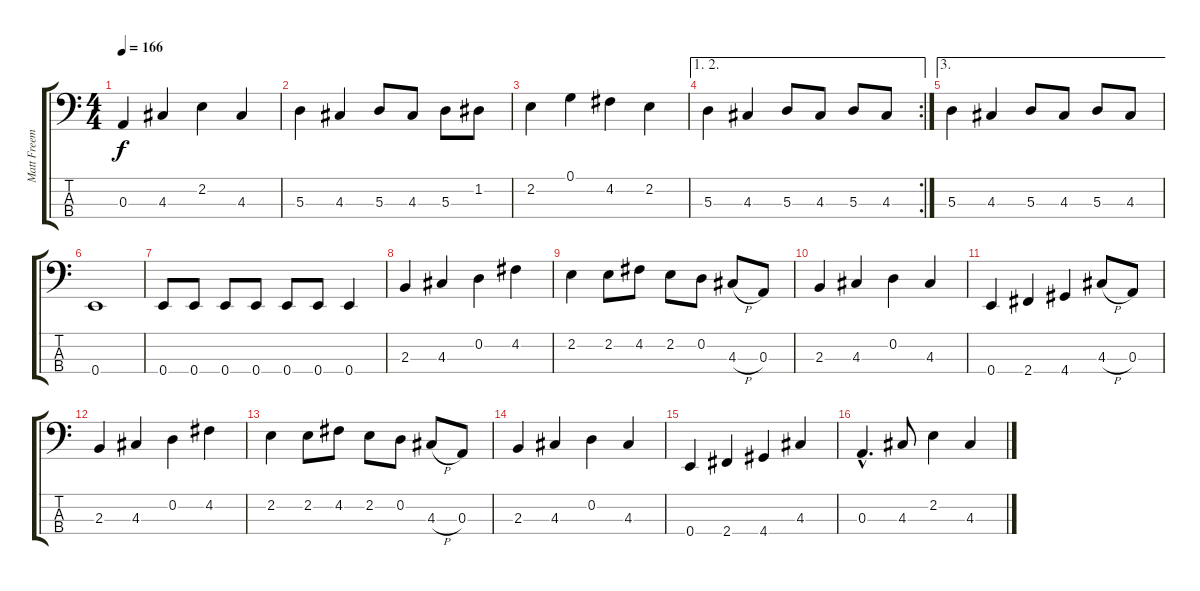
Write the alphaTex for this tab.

\track ("Matt Freeman" "Matt Freem") {instrument electricbasspick}
\staff {score tabs}
\tuning (G2 D2 A1 E1) {hide}
\ts (4 4)
\tempo 166
\clef f4
\ks c
0.3.4{dy f} 4.3.4 2.2.4 4.3.4 |
5.3.4 4.3.4 5.3.8 4.3.8 5.3.8 1.2.8 |
2.2.4 0.1.4 4.2.4 2.2.4 |
\ae (1 2)
\rc 2
5.3.4 4.3.4 5.3.8 4.3.8 5.3.8 4.3.8 |
\ae 3
5.3.4 4.3.4 5.3.8 4.3.8 5.3.8 4.3.8 |
0.4.1 |
0.4.8 0.4.8 0.4.8 0.4.8 0.4.8 0.4.8 0.4.4 |
2.3.4 4.3.4 0.2.4 4.2.4 |
2.2.4 2.2.8 4.2.8 2.2.8 0.2.8 4.3{h}.8 0.3.8 |
2.3.4 4.3.4 0.2.4 4.3.4 |
0.4.4 2.4.4 4.4.4 4.3{h}.8 0.3.8 |
2.3.4 4.3.4 0.2.4 4.2.4 |
2.2.4 2.2.8 4.2.8 2.2.8 0.2.8 4.3{h}.8 0.3.8 |
2.3.4 4.3.4 0.2.4 4.3.4 |
0.4.4 2.4.4 4.4.4 4.3.4 |
0.3{hac}.4{d} 4.3.8 2.2.4 4.3.4
